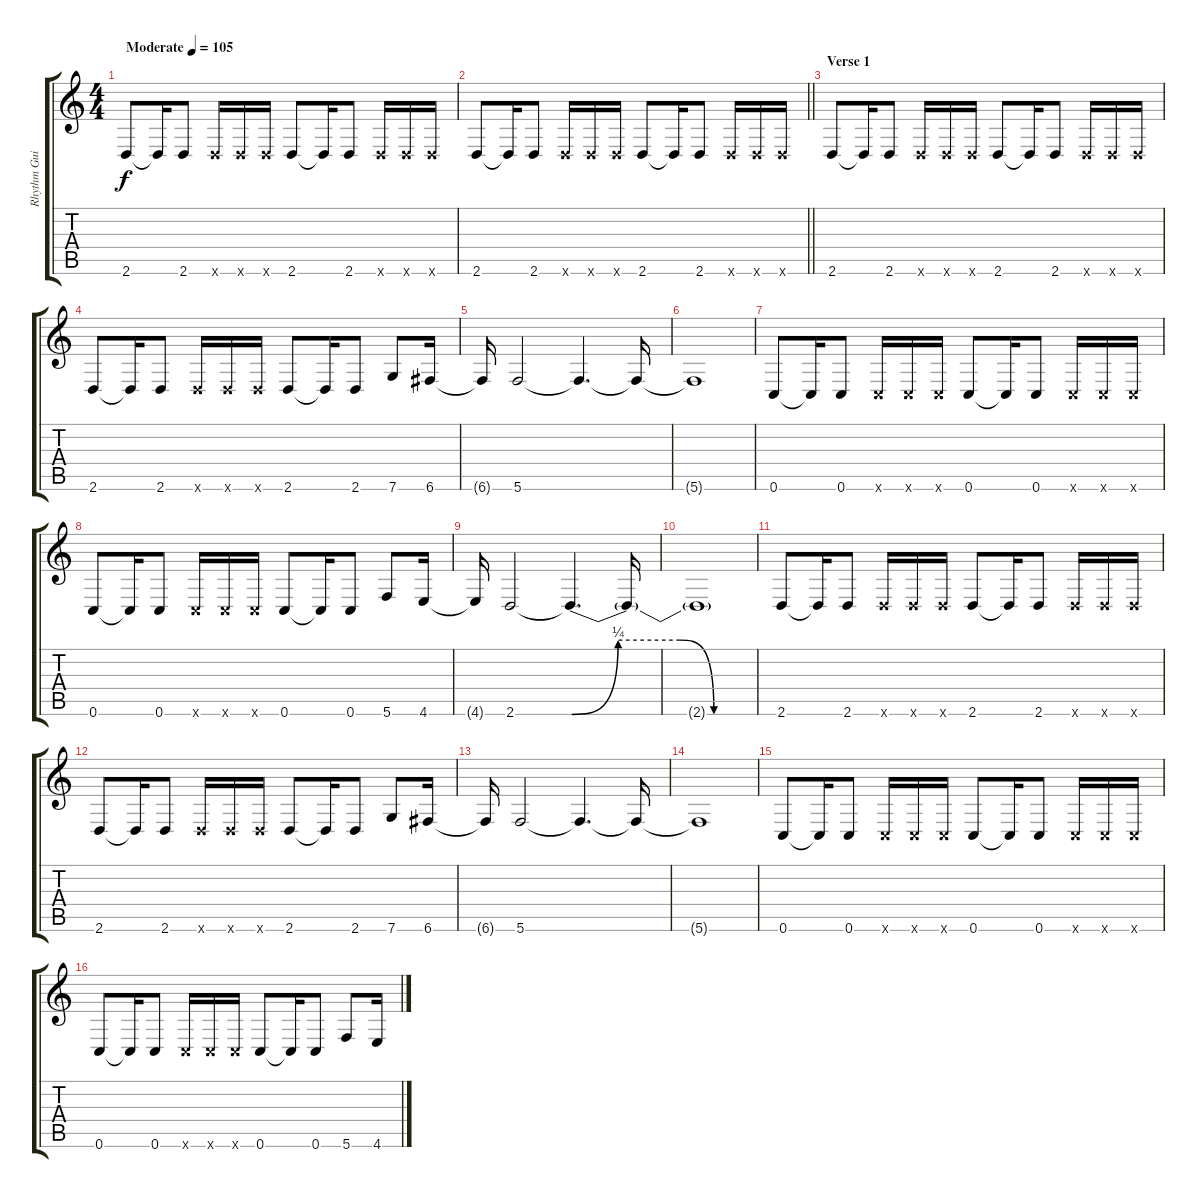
\track ("Rhythm Guitar" "Rhythm Gui") {instrument distortionguitar}
\staff {score tabs}
\tuning (D4 A3 F3 C3 G2 C2) {hide}
\ts (4 4)
\tempo (105 "Moderate")
\clef g2
\ks c
2.6.8{dy f balance 16 instrument distortionguitar} 2.6{t}.16 2.6.8 2.6{x}.16 2.6{x}.16 2.6{x}.16 2.6.8 2.6{t}.16 2.6.8 2.6{x}.16 2.6{x}.16 2.6{x}.16 |
\barLineRight lightlight
2.6.8 2.6{t}.16 2.6.8 2.6{x}.16 2.6{x}.16 2.6{x}.16 2.6.8 2.6{t}.16 2.6.8 2.6{x}.16 2.6{x}.16 2.6{x}.16 |
\section ("" "Verse 1")
2.6.8{volume 16 balance 8} 2.6{t}.16 2.6.8 2.6{x}.16 2.6{x}.16 2.6{x}.16 2.6.8 2.6{t}.16 2.6.8 2.6{x}.16 2.6{x}.16 2.6{x}.16 |
2.6.8 2.6{t}.16 2.6.8 2.6{x}.16 2.6{x}.16 2.6{x}.16 2.6.8 2.6{t}.16 2.6.8 7.6.8 6.6.16 |
6.6{t}.16 5.6.2 5.6{t}.4{d} 5.6{t}.16 |
5.6{t}.1 |
0.6.8 0.6{t}.16 0.6.8 0.6{x}.16 0.6{x}.16 0.6{x}.16 0.6.8 0.6{t}.16 0.6.8 0.6{x}.16 0.6{x}.16 0.6{x}.16 |
0.6.8 0.6{t}.16 0.6.8 0.6{x}.16 0.6{x}.16 0.6{x}.16 0.6.8 0.6{t}.16 0.6.8 5.6.8 4.6.16 |
4.6{t}.16 2.6.2 2.6{be (custom 0 0 15 1 35 1 46 0 60 0) t}.4{d} 2.6{t}.16 |
2.6{t}.1 |
2.6.8 2.6{t}.16 2.6.8 2.6{x}.16 2.6{x}.16 2.6{x}.16 2.6.8 2.6{t}.16 2.6.8 2.6{x}.16 2.6{x}.16 2.6{x}.16 |
2.6.8 2.6{t}.16 2.6.8 2.6{x}.16 2.6{x}.16 2.6{x}.16 2.6.8 2.6{t}.16 2.6.8 7.6.8 6.6.16 |
6.6{t}.16 5.6.2 5.6{t}.4{d} 5.6{t}.16 |
5.6{t}.1 |
0.6.8 0.6{t}.16 0.6.8 0.6{x}.16 0.6{x}.16 0.6{x}.16 0.6.8 0.6{t}.16 0.6.8 0.6{x}.16 0.6{x}.16 0.6{x}.16 |
0.6.8 0.6{t}.16 0.6.8 0.6{x}.16 0.6{x}.16 0.6{x}.16 0.6.8 0.6{t}.16 0.6.8 5.6.8 4.6.16
